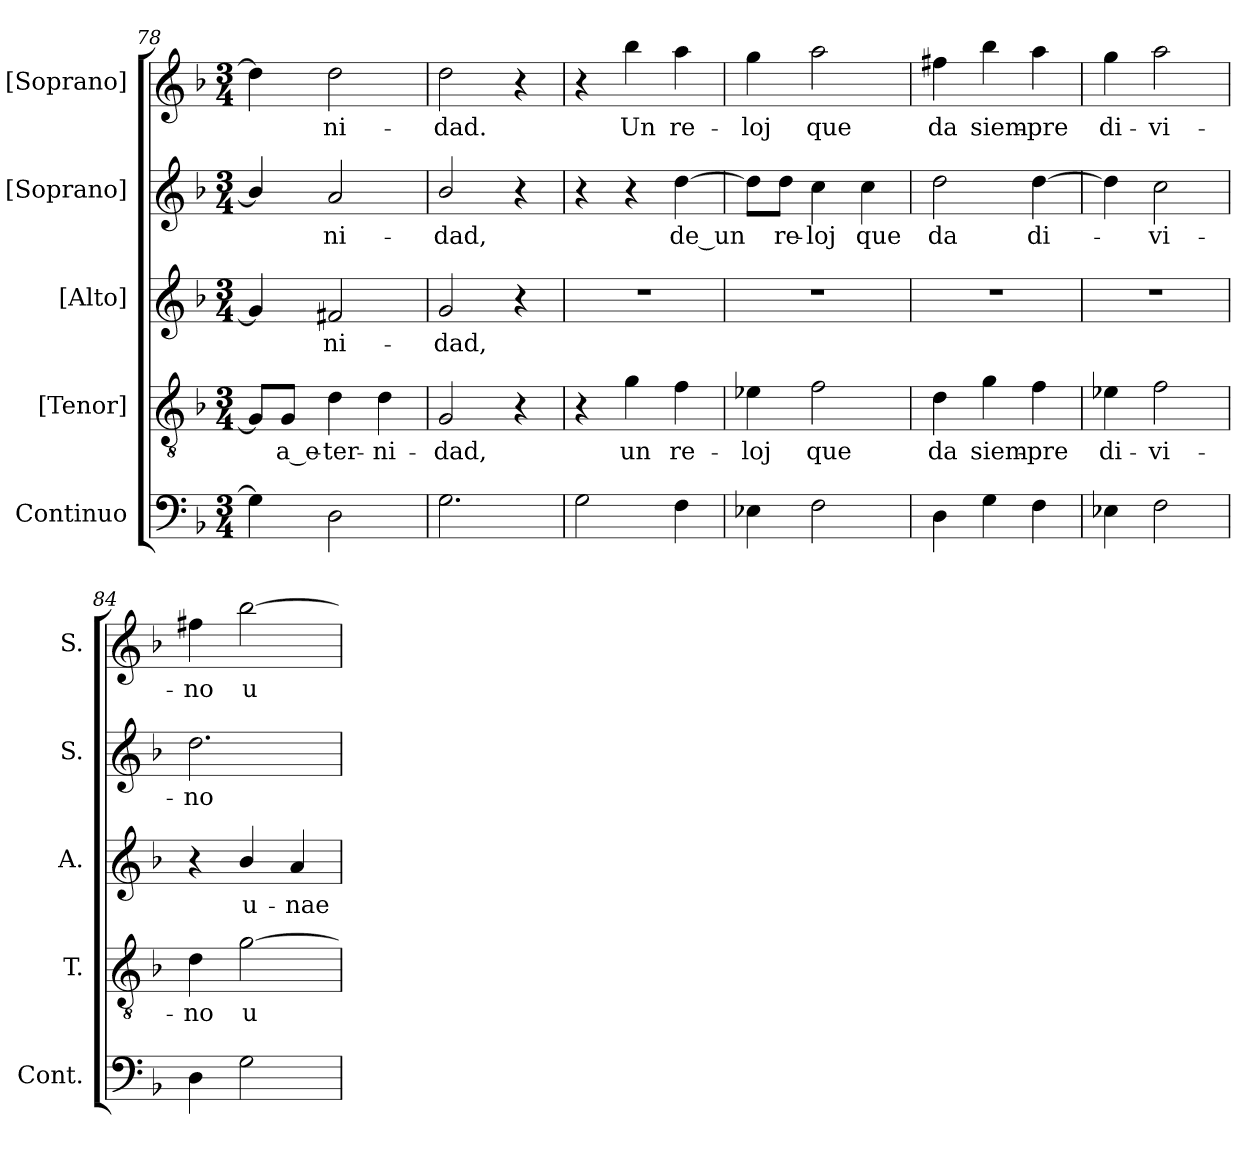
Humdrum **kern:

**kern	**kern	**text	**kern	**text	**kern	**text	**kern	**text
*part5	*part4	*part4	*part3	*part3	*part2	*part2	*part1	*part1
*staff5	*staff4	*staff4	*staff3	*staff3	*staff2	*staff2	*staff1	*staff1
*I"Continuo	*I"[Tenor]	*	*I"[Alto]	*	*I"[Soprano]	*	*I"[Soprano]	*
*I'Cont.	*I'T.	*	*I'A.	*	*I'S.	*	*I'S.	*
!!LO:PB:g=z
*clefF4	*clefGv2	*	*clefG2	*	*clefG2	*	*clefG2	*
*	*ITrd7c12	*	*	*	*	*	*	*
*k[b-]	*k[b-]	*	*k[b-]	*	*k[b-]	*	*k[b-]	*
*F:	*F:	*	*F:	*	*F:	*	*F:	*
*M3/4	*M3/4	*	*M3/4	*	*M3/4	*	*M3/4	*
=78	=78	=78	=78	=78	=78	=78	=78	=78
4Gi\]	8GGi/L]	.	4gi/]	.	4b-i/]	.	4ddi\]	.
!	!	!LO:LY:b:color=#000000	!	!	!	!	!	!
.	8GGi/J	-a_e-	.	.	.	.	.	.
!	!	!LO:LY:b:color=#000000	!	!	!	!	!	!
!	!	!	!	!LO:LY:b:color=#000000	!	!	!	!
!	!	!	!	!	!	!LO:LY:b:color=#000000	!	!
!	!	!	!	!	!	!	!	!LO:LY:b:color=#000000
2Di\	4Di\	-ter-	2f#Xi/	-ni-	2ai/	-ni-	2ddi\	-ni-
!	!	!LO:LY:b:color=#000000	!	!	!	!	!	!
.	4Di\	-ni-	.	.	.	.	.	.
=79	=79	=79	=79	=79	=79	=79	=79	=79
!	!	!LO:LY:b:color=#000000	!	!	!	!	!	!
!	!	!	!	!LO:LY:b:color=#000000	!	!	!	!
!	!	!	!	!	!	!LO:LY:b:color=#000000	!	!
!	!	!	!	!	!	!	!	!LO:LY:b:color=#000000
2.Gi\	2GGi/	-dad,	2gi/	-dad,	2b-i/	-dad,	2ddi\	-dad.
.	4r	.	4r	.	4r	.	4r	.
=80	=80	=80	=80	=80	=80	=80	=80	=80
!	!	!	!LO:N:vis=1	!	!	!	!	!
2Gi\	4r	.	2.r	.	4r	.	4r	.
!	!	!LO:LY:b:color=#000000	!	!	!	!	!	!
!	!	!	!	!	!	!	!	!LO:LY:b:color=#000000
.	4Gi\	un	.	.	4r	.	4bb-i\	Un
!	!	!LO:LY:b:color=#000000	!	!	!	!	!	!
!	!	!	!	!	!	!LO:LY:b:color=#000000	!	!
!	!	!	!	!	!	!	!	!LO:LY:b:color=#000000
4Fi\	4Fi\	re-	.	.	[4ddi\	de_un	4aai\	re-
=81	=81	=81	=81	=81	=81	=81	=81	=81
!	!	!LO:LY:b:color=#000000	!LO:N:vis=1	!	!	!	!	!
!	!	!	!	!	!	!	!	!LO:LY:b:color=#000000
4E-Xi\	4E-Xi\	-loj	2.r	.	8ddi\L]	.	4ggi\	-loj
!	!	!	!	!	!	!LO:LY:b:color=#000000	!	!
.	.	.	.	.	8ddi\J	re-	.	.
!	!	!LO:LY:b:color=#000000	!	!	!	!	!	!
!	!	!	!	!	!	!LO:LY:b:color=#000000	!	!
!	!	!	!	!	!	!	!	!LO:LY:b:color=#000000
2Fi\	2Fi\	que	.	.	4cci\	-loj	2aai\	que
!	!	!	!	!	!	!LO:LY:b:color=#000000	!	!
.	.	.	.	.	4cci\	que	.	.
=82	=82	=82	=82	=82	=82	=82	=82	=82
!	!	!LO:LY:b:color=#000000	!LO:N:vis=1	!	!	!	!	!
!	!	!	!	!	!	!LO:LY:b:color=#000000	!	!
!	!	!	!	!	!	!	!	!LO:LY:b:color=#000000
4Di\	4Di\	da	2.r	.	2ddi\	da	4ff#Xi\	da
!	!	!LO:LY:b:color=#000000	!	!	!	!	!	!
!	!	!	!	!	!	!	!	!LO:LY:b:color=#000000
4Gi\	4Gi\	siem-	.	.	.	.	4bb-i\	siem-
!	!	!LO:LY:b:color=#000000	!	!	!	!	!	!
!	!	!	!	!	!	!LO:LY:b:color=#000000	!	!
!	!	!	!	!	!	!	!	!LO:LY:b:color=#000000
4Fi\	4Fi\	-pre	.	.	[4ddi\	di-	4aai\	-pre
=83	=83	=83	=83	=83	=83	=83	=83	=83
!	!	!LO:LY:b:color=#000000	!LO:N:vis=1	!	!	!	!	!
!	!	!	!	!	!	!	!	!LO:LY:b:color=#000000
4E-Xi\	4E-Xi\	di-	2.r	.	4ddi\]	.	4ggi\	di-
!	!	!LO:LY:b:color=#000000	!	!	!	!	!	!
!	!	!	!	!	!	!LO:LY:b:color=#000000	!	!
!	!	!	!	!	!	!	!	!LO:LY:b:color=#000000
2Fi\	2Fi\	-vi-	.	.	2cci\	-vi-	2aai\	-vi-
=84	=84	=84	=84	=84	=84	=84	=84	=84
!	!	!LO:LY:b:color=#000000	!	!	!	!	!	!
!	!	!	!	!	!	!LO:LY:b:color=#000000	!	!
!	!	!	!	!	!	!	!	!LO:LY:b:color=#000000
4Di\	4Di\	-no	4r	.	2.ddi\	-no	4ff#Xi\	-no
!	!	!LO:LY:b:color=#000000	!	!	!	!	!	!
!	!	!	!	!LO:LY:b:color=#000000	!	!	!	!
!	!	!	!	!	!	!	!	!LO:LY:b:color=#000000
2Gi\	[2Gi\	u-	4b-i/	u-	.	.	[2bb-i\	u-
!	!	!	!	!LO:LY:b:color=#000000	!	!	!	!
.	.	.	4ai/	-nae-	.	.	.	.
=	=	=	=	=	=	=	=	=
*-	*-	*-	*-	*-	*-	*-	*-	*-
